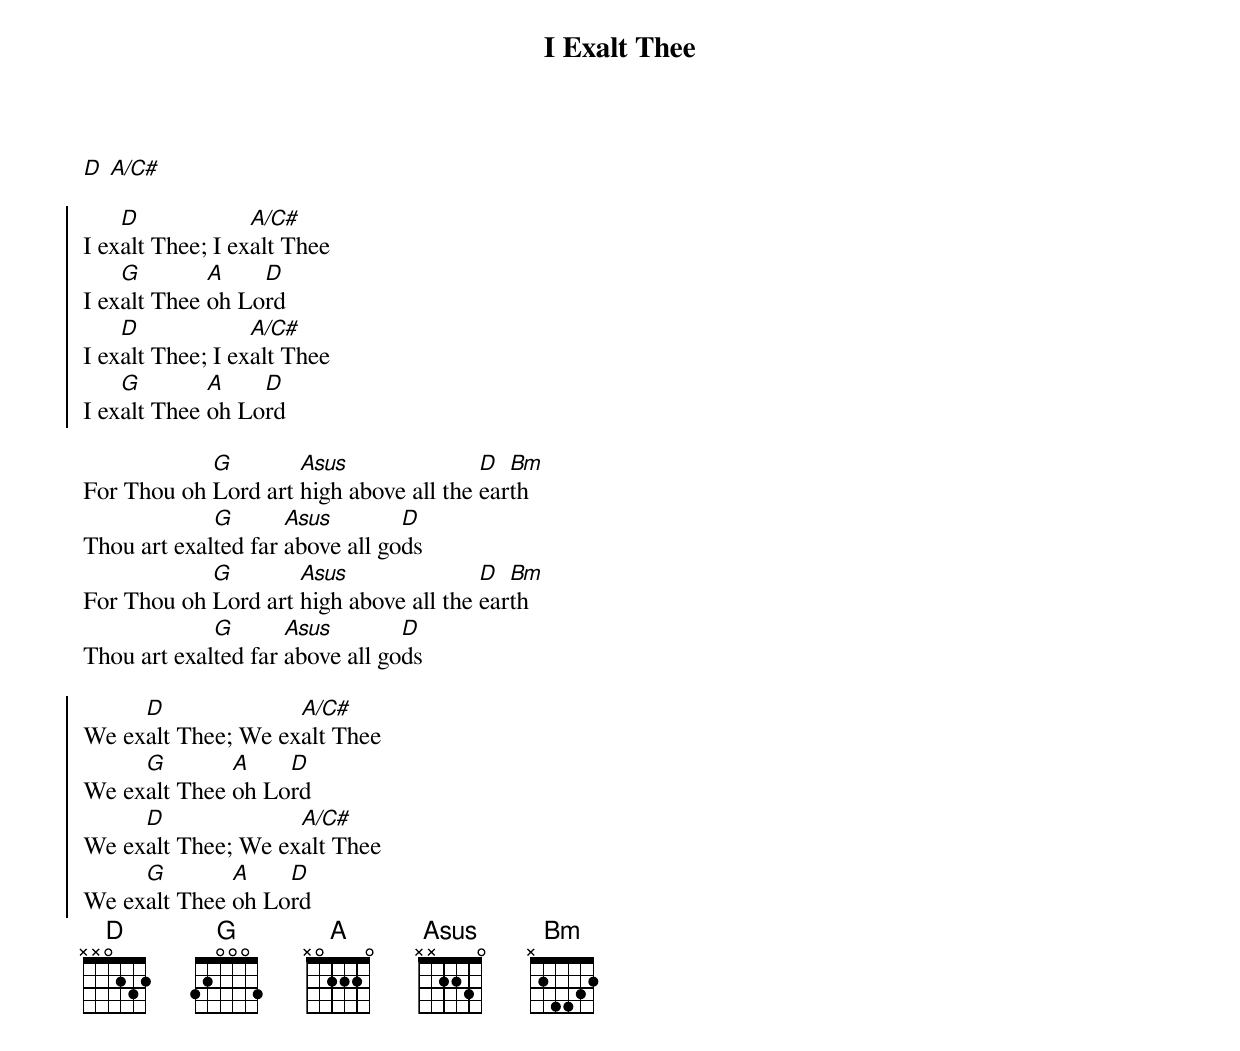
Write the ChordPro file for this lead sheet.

{title: I Exalt Thee}
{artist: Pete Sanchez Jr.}
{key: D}

{start_of_verse}
[D] [A/C#]
{end_of_verse}

{start_of_chorus}
I ex[D]alt Thee; I ex[A/C#]alt Thee
I ex[G]alt Thee [A]oh Lo[D]rd
I ex[D]alt Thee; I ex[A/C#]alt Thee
I ex[G]alt Thee [A]oh Lo[D]rd
{end_of_chorus}

{start_of_verse}
For Thou oh [G]Lord art [Asus]high above all the [D]ear[Bm]th
Thou art exal[G]ted far [Asus]above all go[D]ds
For Thou oh [G]Lord art [Asus]high above all the [D]ear[Bm]th
Thou art exal[G]ted far [Asus]above all go[D]ds
{end_of_verse}

{start_of_chorus}
We ex[D]alt Thee; We ex[A/C#]alt Thee
We ex[G]alt Thee [A]oh Lo[D]rd
We ex[D]alt Thee; We ex[A/C#]alt Thee
We ex[G]alt Thee [A]oh Lo[D]rd
{end_of_chorus}
